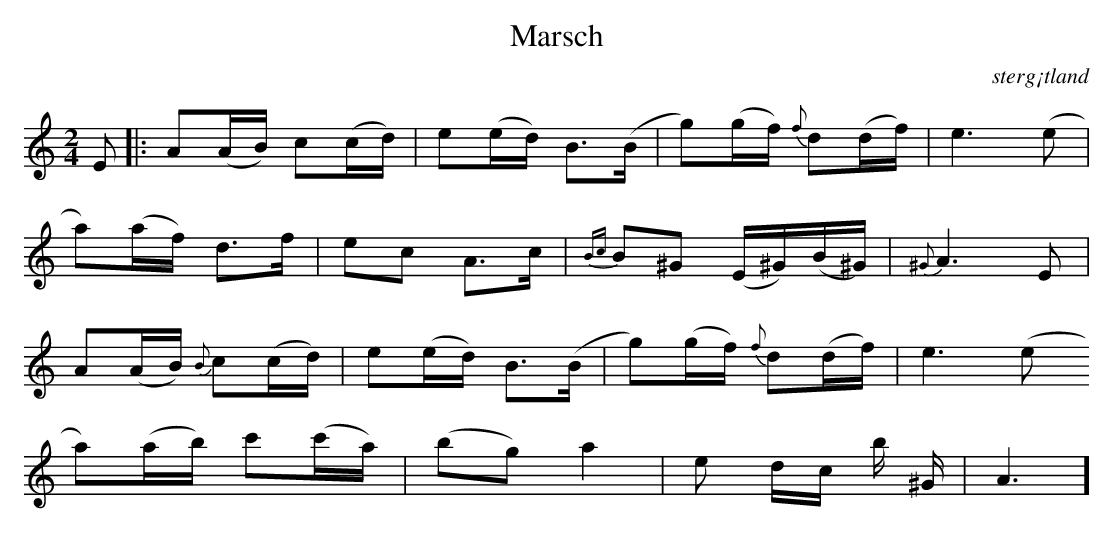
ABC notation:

X:1
T:Marsch
O: sterg¡tland
M: 2/4
L: 1/16
K: Am
E2 |: A2(AB) c2(cd) | e2(ed) B3(B | g2)(gf){f} d2(df) | e6 (e2 |
a2)(af) d3f | e2c2 A3c |{Bc} B2^G2 (E^G)(B^G)|{^G} A6 E2 |
A2(AB){B} c2(cd) | e2(ed) B3(B | g2)(gf){f} d2(df) | e6 (e2
a2)(ab) c'2(c'a) | (b2g2) a4 | e2 dc b ^G| A6]
